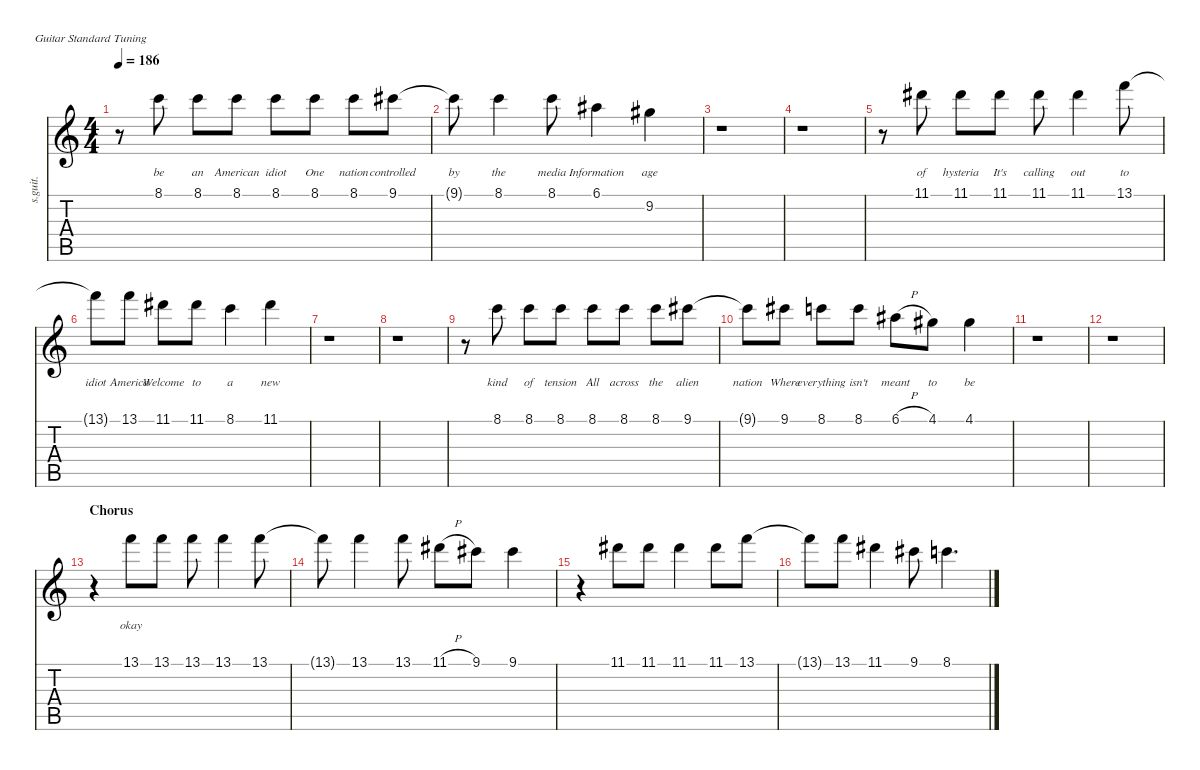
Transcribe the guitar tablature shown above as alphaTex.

\defaultSystemsLayout 4
\hideDynamics
\bracketExtendMode nobrackets
\track ("Billie Joe Armstrong" "s.guit.") {instrument clarinet}
\staff {score tabs}
\tuning (E4 B3 G3 D3 A2 E2)
\displaytranspose 12
\ts (4 4)
\tempo 186
\clef g2
\ks c
r.8{dy f} 8.1.8{lyrics "be"} 8.1.8{lyrics "an"} 8.1.8{lyrics "American"} 8.1.8{lyrics "idiot"} 8.1.8{lyrics "One"} 8.1.8{lyrics "nation"} 9.1{acc #}.8{lyrics "controlled"} |
9.1{t acc #}.8{lyrics "by"} 8.1.4{lyrics "the"} 8.1.8{lyrics "media"} 6.1{acc #}.4{lyrics "Information"} 9.2{acc #}.4{lyrics "age"} |
r.1 |
r.1 |
r.8 11.1{acc #}.8{lyrics "of"} 11.1{acc #}.8{lyrics "hysteria"} 11.1{acc #}.8{lyrics "It's"} 11.1{acc #}.8{lyrics "calling"} 11.1{acc #}.4{lyrics "out"} 13.1.8{lyrics "to"} |
13.1{t}.8{lyrics "idiot"} 13.1.8{lyrics "America"} 11.1{acc #}.8{lyrics "Welcome"} 11.1{acc #}.8{lyrics "to"} 8.1.4{lyrics "a"} 11.1{acc #}.4{lyrics "new"} |
r.1 |
r.1 |
r.8 8.1.8{lyrics "kind"} 8.1.8{lyrics "of"} 8.1.8{lyrics "tension"} 8.1.8{lyrics "All"} 8.1.8{lyrics "across"} 8.1.8{lyrics "the"} 9.1{acc #}.8{lyrics "alien"} |
9.1{t acc #}.8{lyrics "nation"} 9.1{acc #}.8{lyrics "Where"} 8.1.8{lyrics "everything"} 8.1.8{lyrics "isn't"} 6.1{h acc #}.8{lyrics "meant"} 4.1{acc #}.8{lyrics "to"} 4.1{acc #}.4{lyrics "be"} |
r.1 |
r.1 |
\section ("" "Chorus")
r.4 13.1.8{lyrics "okay"} 13.1.8 13.1.8 13.1.4 13.1.8 |
13.1{t}.8 13.1.4 13.1.8 11.1{h acc #}.8 9.1{acc #}.8 9.1{acc #}.4 |
r.4 11.1{acc #}.8 11.1{acc #}.8 11.1{acc #}.4 11.1{acc #}.8 13.1.8 |
13.1{t}.8 13.1.8 11.1{acc #}.4 9.1{acc #}.8 8.1{h}.4{d}
